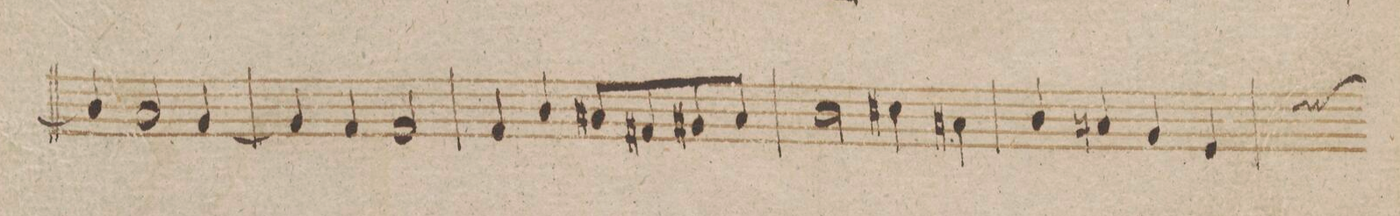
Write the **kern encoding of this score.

**kern	**dynam
*I"Clarinetto 2do in B.	*
*clefG2	*
*k[b-]	*
*met(c)	*
*M4/4	*
4a/]	.
2g/	.
[4f/	.
=237	=237
4f/]	.
4e/	.
2e/	.
=238	=238
4e/	.
4a/	.
8g#X/L	.
8eX/	.
8f#X/	.
8g#/J	.
=239	=239
2a\	.
4bX\	.
4g#X\	.
=240	=240
4a/	.
4gn/	.
4f/	.
4d/	.
*custos:dd	*
=241	=241
*-	*-
